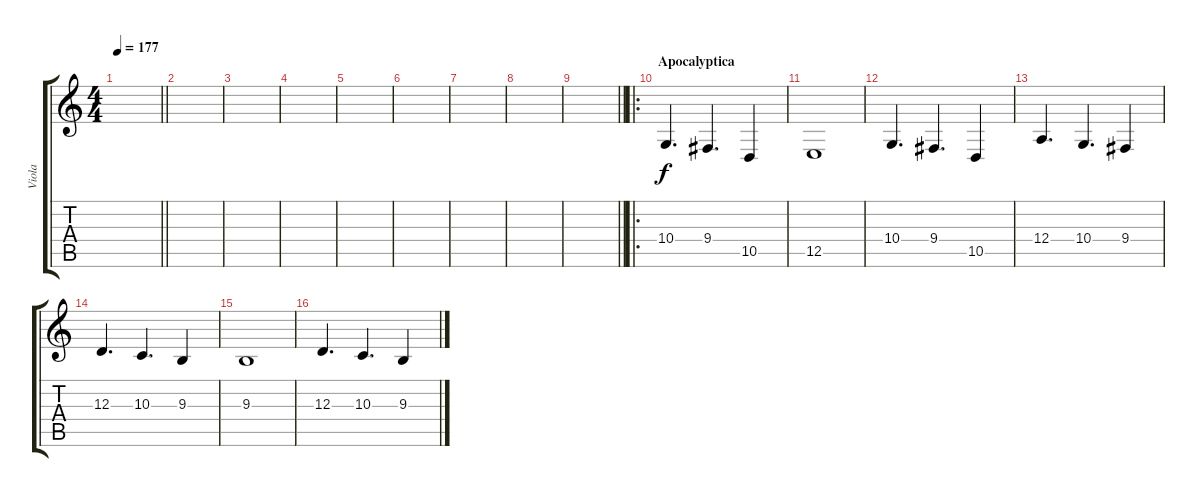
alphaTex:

\track ("Viola" "Viola") {instrument viola}
\staff {score tabs}
\tuning (B3 Gb3 D3 A2 E2 B1) {hide}
\ts (4 4)
\tempo 177
\clef g2
\barLineRight lightlight
\ks c
|
|
|
|
|
|
|
|
\barLineRight lightlight
|
\ro
\section ("" "Apocalyptica")
10.4.4{d} 9.4.4{d} 10.5.4 |
12.5.1 |
10.4.4{d} 9.4.4{d} 10.5.4 |
12.4.4{d} 10.4.4{d} 9.4.4 |
12.3.4{d} 10.3.4{d} 9.3.4 |
9.3.1 |
12.3.4{d} 10.3.4{d} 9.3.4
